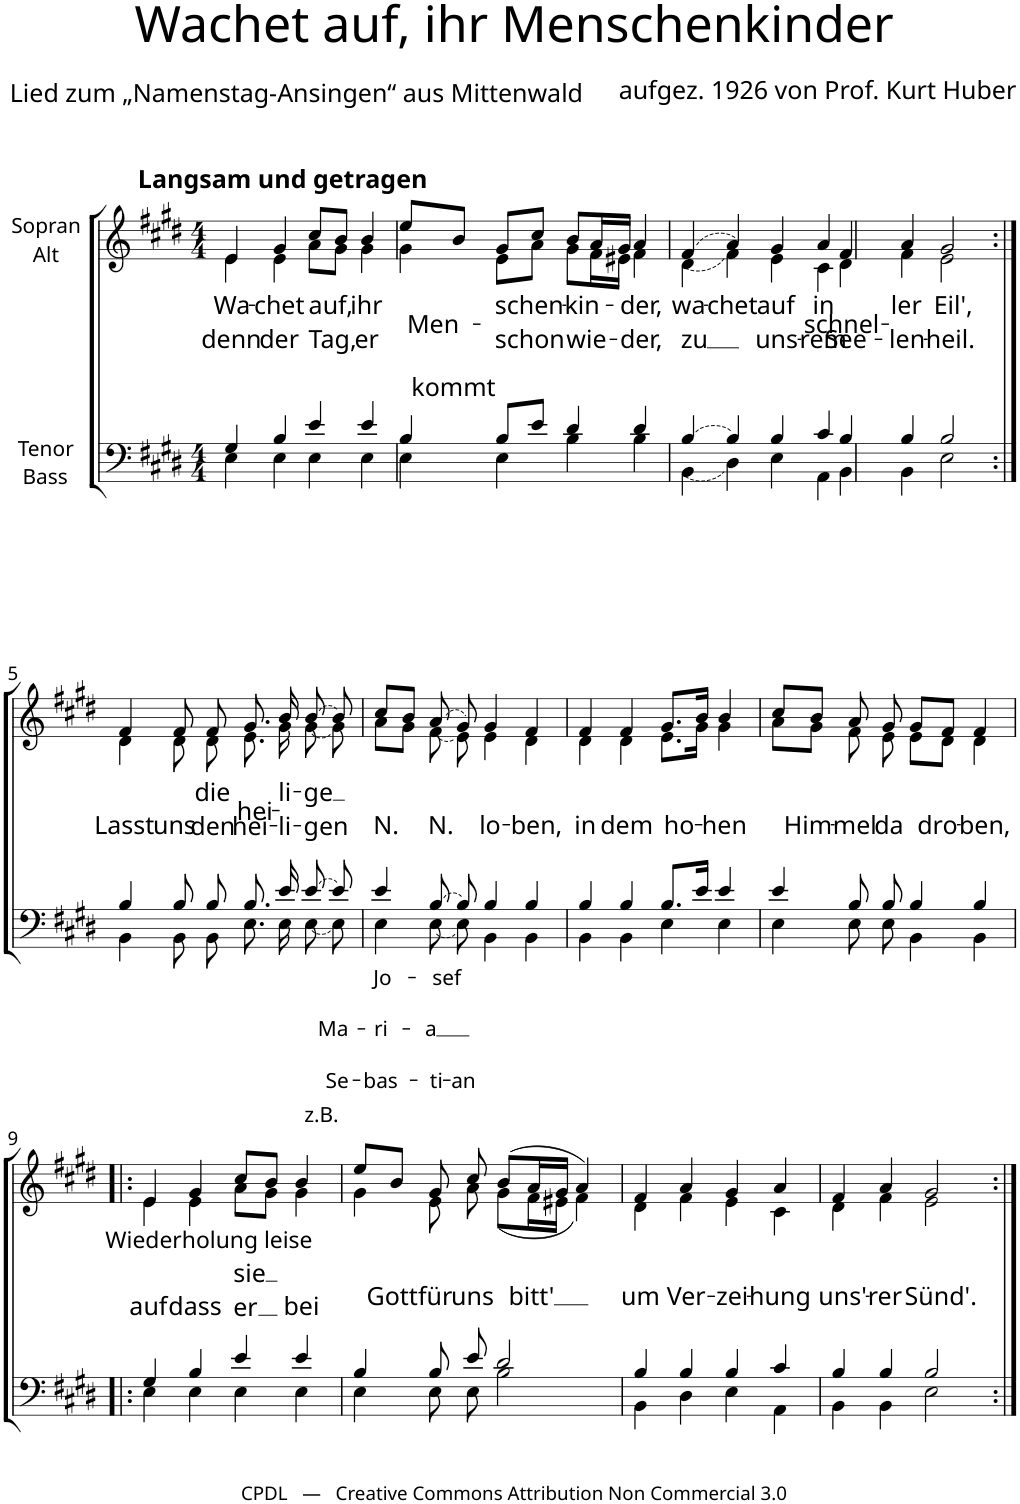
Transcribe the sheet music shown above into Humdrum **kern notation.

**kern	**text	**text	**text	**kern	**text	**text
*part2	*part2	*part2	*part2	*part1	*part1	*part1
*staff2	*staff2	*staff2	*staff2	*staff1	*staff1	*staff1
*I"Tenor Bass	*	*	*	*I"Sopran Alt	*	*
*clefF4	*	*	*	*clefG2	*	*
*k[f#c#g#d#]	*	*	*	*k[f#c#g#d#]	*	*
*M4/4	*	*	*	*M4/4	*	*
=1	=1	=1	=1	=1	=1	=1
*^	*	*	*	*	*	*
!	!	!	!	!	!LO:TX:a:B:t=Langsam und getragen	!	!
!	!	!	!	!	!	!LO:LY:b	!LO:LY:b
*	*	*	*	*	*^	*	*
4G#/	4E\	.	.	.	4e/	4e\	Wa-	denn
!	!	!	!	!	!	!	!LO:LY:b	!LO:LY:b
4B/	4E\	.	.	.	4g#/	4e\	-chet	der
!	!	!	!	!	!	!	!LO:LY:b	!LO:LY:b
4e/	4E\	.	.	.	8cc#/L	8a\L	auf,	Tag,
.	.	.	.	.	8b/J	8g#\J	.	.
!	!	!	!	!	!	!	!LO:LY:b	!LO:LY:b
4e/	4E\	.	.	.	4b/	4g#\	ihr	er
=2	=2	=2	=2	=2	=2	=2	=2	=2
!	!	!	!	!	!	!	!LO:LY:b	!LO:LY:b
4B/	4E\	.	.	.	8ee/L	4g#\	Men-	kommt
.	.	.	.	.	8b/J	.	.	.
!	!	!	!	!	!	!	!LO:LY:b	!LO:LY:b
8B/L	4E\	.	.	.	8g#/L	8e\L	-schen-	schon
8e/J	.	.	.	.	8cc#/J	8a\J	.	.
!	!	!	!	!	!	!	!LO:LY:b	!LO:LY:b
4d#/	4B\	.	.	.	8b/L	8g#\L	-kin-	wie-
.	.	.	.	.	16a/L	16f#\L	.	.
.	.	.	.	.	16g#/JJ	16e#X\JJ	.	.
!	!	!	!	!	!	!	!LO:LY:b	!LO:LY:b
4d#/	4B\	.	.	.	4a/	4f#\	-der,	-der,
=3	=3	=3	=3	=3	=3	=3	=3	=3
!LO:T:dash	!	!	!	!	!	!	!LO:LY:b	!LO:LY:b
[4B/	(4BB\	.	.	.	(4f#/	(4d#\	wa-	zu
!	!	!	!	!	!	!	!LO:LY:b	!
4B/]	4D#\)	.	.	.	4a/)	4f#\)	-chet	.
!	!	!	!	!	!	!	!LO:LY:b	!
!	!	!	!	!	!	!	!	!LO:LY:b
4B/	4E\	.	.	.	4g#/	4e\	.	uns-
!	!	!	!	!	!	!	!LO:LY:b	!
!	!	!	!	!	!	!	!	!LO:LY:b
4c#/	4AA\	.	.	.	4a/	4c#\	.	-rem
=4	=4	=4	=4	=4	=4	=4	=4	=4
!	!	!	!	!	!	!	!LO:LY:b	!
!	!	!	!	!	!	!	!	!LO:LY:b
4B/	4BB\	.	.	.	4f#/	4d#\	.	See-
!	!	!	!	!	!	!	!LO:LY:b	!
!	!	!	!	!	!	!	!	!LO:LY:b
4B/	4BB\	.	.	.	4a/	4f#\	.	-len-
!	!	!	!	!	!	!	!LO:LY:b	!
!	!	!	!	!	!	!	!	!LO:LY:b
2B/	2E\	.	.	.	2g#/	2e\	.	-heil.
!!LO:LB:g=z	!!
=5:|!	=5:|!	=5:|!	=5:|!	=5:|!	=5:|!	=5:|!	=5:|!	=5:|!
!	!	!	!	!	!	!	!LO:LY:b	!
4B/	4BB\	.	.	.	4f#/	4d#\	Lasst	.
!	!	!	!	!	!	!	!LO:LY:b	!
8B/	8BB\	.	.	.	8f#/	8d#\	uns	.
!	!	!	!	!	!	!	!LO:LY:b	!LO:LY:b
8B/	8BB\	.	.	.	8f#/	8d#\	die	den
!	!	!	!	!	!	!	!LO:LY:b	!LO:LY:b
8.B/	8.E\	.	.	.	8.g#/	8.e\	hei-	hei-
!	!	!	!	!	!	!	!LO:LY:b	!LO:LY:b
16e/	16E\	.	.	.	16b/	16g#\	-li-	-li-
!LO:TX:b:t=z.B.	!	!	!	!	!	!	!	!
!LO:T:dash	!LO:T:dash	!	!	!	!LO:T:dash	!LO:T:dash	!LO:LY:b	!LO:LY:b
[8e/	[8E\	.	.	.	[8b/	[8g#\	-ge	-gen
!	!	!	!LO:LY:b	!LO:LY:b	!	!	!	!
8e/]	8E\]	.	Ma-	Se-	8b/]	8g#\]	.	.
=6	=6	=6	=6	=6	=6	=6	=6	=6
!	!	!LO:LY:b	!LO:LY:b	!LO:LY:b	!	!	!LO:LY:b	!
4e/	4E\	Jo-	-ri-	-bas-	8cc#/L	8a\L	N.	.
.	.	.	.	.	8b/J	8g#\J	.	.
!LO:T:dash	!LO:T:dash	!LO:LY:b	!LO:LY:b	!LO:LY:b	!	!	!LO:LY:b	!
[8B/	[8E\	-sef	-a	-ti-	(8a/	(8f#\	N.	.
!	!	!	!	!LO:LY:b	!	!	!	!
8B/]	8E\]	.	.	-an	8g#/)	8e\)	.	.
!	!	!	!	!	!	!	!LO:LY:b	!
4B/	4BB\	.	.	.	4g#/	4e\	lo-	.
!	!	!	!	!	!	!	!LO:LY:b	!
4B/	4BB\	.	.	.	4f#/	4d#\	-ben,	.
=7	=7	=7	=7	=7	=7	=7	=7	=7
!	!	!	!	!	!	!	!LO:LY:b	!
4B/	4BB\	.	.	.	4f#/	4d#\	in	.
!	!	!	!	!	!	!	!LO:LY:b	!
4B/	4BB\	.	.	.	4f#/	4d#\	dem	.
!	!	!	!	!	!	!	!LO:LY:b	!
8.B/L	4E\	.	.	.	8.g#/L	8.e\L	ho-	.
16e/Jk	.	.	.	.	16b/Jk	16g#\Jk	.	.
!	!	!	!	!	!	!	!LO:LY:b	!
4e/	4E\	.	.	.	4b/	4g#\	-hen	.
=8	=8	=8	=8	=8	=8	=8	=8	=8
!	!	!	!	!	!	!	!LO:LY:b	!
4e/	4E\	.	.	.	8cc#/L	8a\L	Him-	.
.	.	.	.	.	8b/J	8g#\J	.	.
!	!	!	!	!	!	!	!LO:LY:b	!
8B/	8E\	.	.	.	8a/	8f#\	-mel	.
!	!	!	!	!	!	!	!LO:LY:b	!
8B/	8E\	.	.	.	8g#/	8e\	da	.
!	!	!	!	!	!	!	!LO:LY:b	!
4B/	4BB\	.	.	.	8g#/L	8e\L	dro-	.
.	.	.	.	.	8f#/J	8d#\J	.	.
!	!	!	!	!	!	!	!LO:LY:b	!
4B/	4BB\	.	.	.	4f#/	4d#\	-ben,	.
!!LO:LB:g=z	!!
=9!|:	=9!|:	=9!|:	=9!|:	=9!|:	=9!|:	=9!|:	=9!|:	=9!|:
!	!	!	!	!	!LO:TX:b:t=Wiederholung leise	!	!	!
!LO:TX:b:t=CPDL   —   Creative Commons Attribution Non Commercial 3.0	!	!	!	!	!	!	!	!
!	!	!	!	!	!	!	!LO:LY:b	!
4G#/	4E\	.	.	.	4e/	4e\	auf	.
!	!	!	!	!	!	!	!LO:LY:b	!
4B/	4E\	.	.	.	4g#/	4e\	dass	.
!	!	!	!	!	!	!	!LO:LY:b	!LO:LY:b
4e/	4E\	.	.	.	8cc#/L	8a\L	sie	er
.	.	.	.	.	8b/J	8g#\J	.	.
!	!	!	!	!	!	!	!LO:LY:b	!
4e/	4E\	.	.	.	4b/	4g#\	bei	.
=10	=10	=10	=10	=10	=10	=10	=10	=10
!	!	!	!	!	!	!	!LO:LY:b	!
4B/	4E\	.	.	.	8ee/L	4g#\	Gott	.
.	.	.	.	.	8b/J	.	.	.
!	!	!	!	!	!	!	!LO:LY:b	!
8B/	8E\	.	.	.	8g#/	8e\	für	.
!	!	!	!	!	!	!	!LO:LY:b	!
8e/	8E\	.	.	.	8cc#/	8a\	uns	.
!	!	!	!	!	!	!	!LO:LY:b	!
2d#/	2B\	.	.	.	(8b/L	(8g#\L	-bitt'	.
.	.	.	.	.	16a/L	16f#\L	.	.
.	.	.	.	.	16g#/JJ	16e#X\JJ	.	.
.	.	.	.	.	4a/)	4f#\)	.	.
=11	=11	=11	=11	=11	=11	=11	=11	=11
!	!	!	!	!	!	!	!LO:LY:b	!
4B/	4BB\	.	.	.	4f#/	4d#\	um	.
!	!	!	!	!	!	!	!LO:LY:b	!
4B/	4D#\	.	.	.	4a/	4f#\	Ver-	.
!	!	!	!	!	!	!	!LO:LY:b	!
4B/	4E\	.	.	.	4g#/	4e\	-zei-	.
!	!	!	!	!	!	!	!LO:LY:b	!
4c#/	4AA\	.	.	.	4a/	4c#\	-hung	.
=12	=12	=12	=12	=12	=12	=12	=12	=12
!	!	!	!	!	!	!	!LO:LY:b	!
4B/	4BB\	.	.	.	4f#/	4d#\	uns'-	.
!	!	!	!	!	!	!	!LO:LY:b	!
4B/	4BB\	.	.	.	4a/	4f#\	-rer	.
!	!	!	!	!	!	!	!LO:LY:b	!
2B/	2E\	.	.	.	2g#/	2e\	Sünd'.	.
*v	*v	*	*	*	*	*	*	*
*	*	*	*	*v	*v	*	*
=:|!	=:|!	=:|!	=:|!	=:|!	=:|!	=:|!
*-	*-	*-	*-	*-	*-	*-
